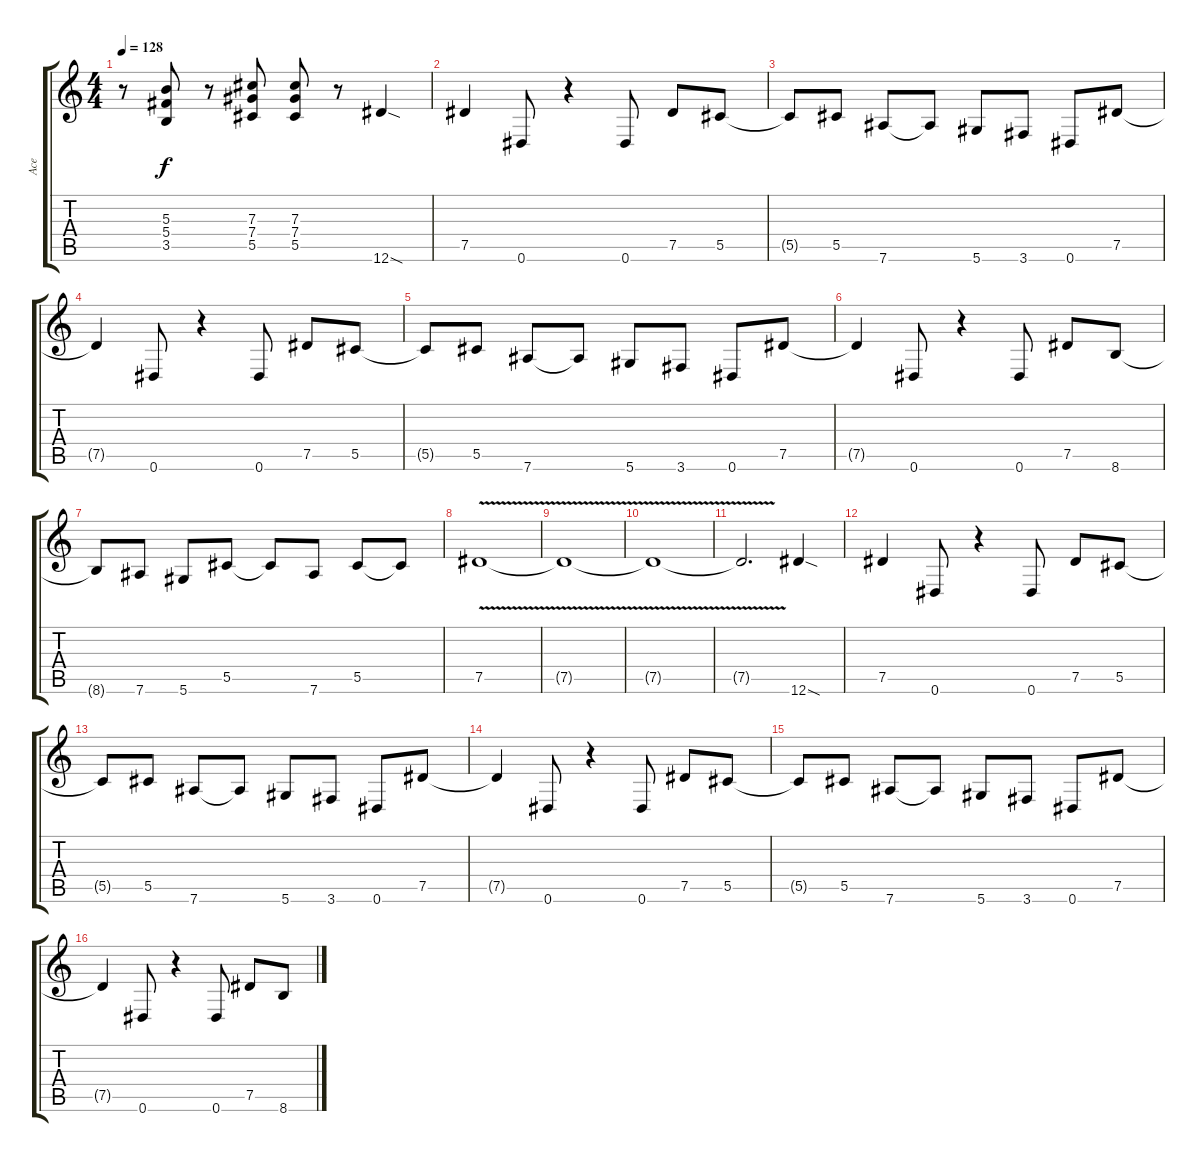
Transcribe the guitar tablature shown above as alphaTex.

\track ("Ace" "Ace") {instrument overdrivenguitar}
\staff {score tabs}
\tuning (Eb4 Bb3 Gb3 Db3 Ab2 Eb2) {hide}
\ts (4 4)
\tempo 128
\clef g2
\ks c
r.8{dy f} (5.3 5.4 3.5).8 r.8 (7.3 7.4 5.5).8 (7.3 7.4 5.5).8 r.8 12.6{sod}.4 |
7.5.4 0.6.8 r.4 0.6.8 7.5.8 5.5.8 |
5.5{t}.8 5.5.8 7.6.8 7.6{t}.8 5.6.8 3.6.8 0.6.8 7.5.8 |
7.5{t}.4 0.6.8 r.4 0.6.8 7.5.8 5.5.8 |
5.5{t}.8 5.5.8 7.6.8 7.6{t}.8 5.6.8 3.6.8 0.6.8 7.5.8 |
7.5{t}.4 0.6.8 r.4 0.6.8 7.5.8 8.6.8 |
8.6{t}.8 7.6.8 5.6.8 5.5.8 5.5{t}.8 7.6.8 5.5.8 5.5{t}.8 |
7.5{v}.1 |
7.5{v t}.1 |
7.5{v t}.1 |
7.5{v t}.2{d} 12.6{sod}.4 |
7.5.4 0.6.8 r.4 0.6.8 7.5.8 5.5.8 |
5.5{t}.8 5.5.8 7.6.8 7.6{t}.8 5.6.8 3.6.8 0.6.8 7.5.8 |
7.5{t}.4 0.6.8 r.4 0.6.8 7.5.8 5.5.8 |
5.5{t}.8 5.5.8 7.6.8 7.6{t}.8 5.6.8 3.6.8 0.6.8 7.5.8 |
7.5{t}.4 0.6.8 r.4 0.6.8 7.5.8 8.6.8
